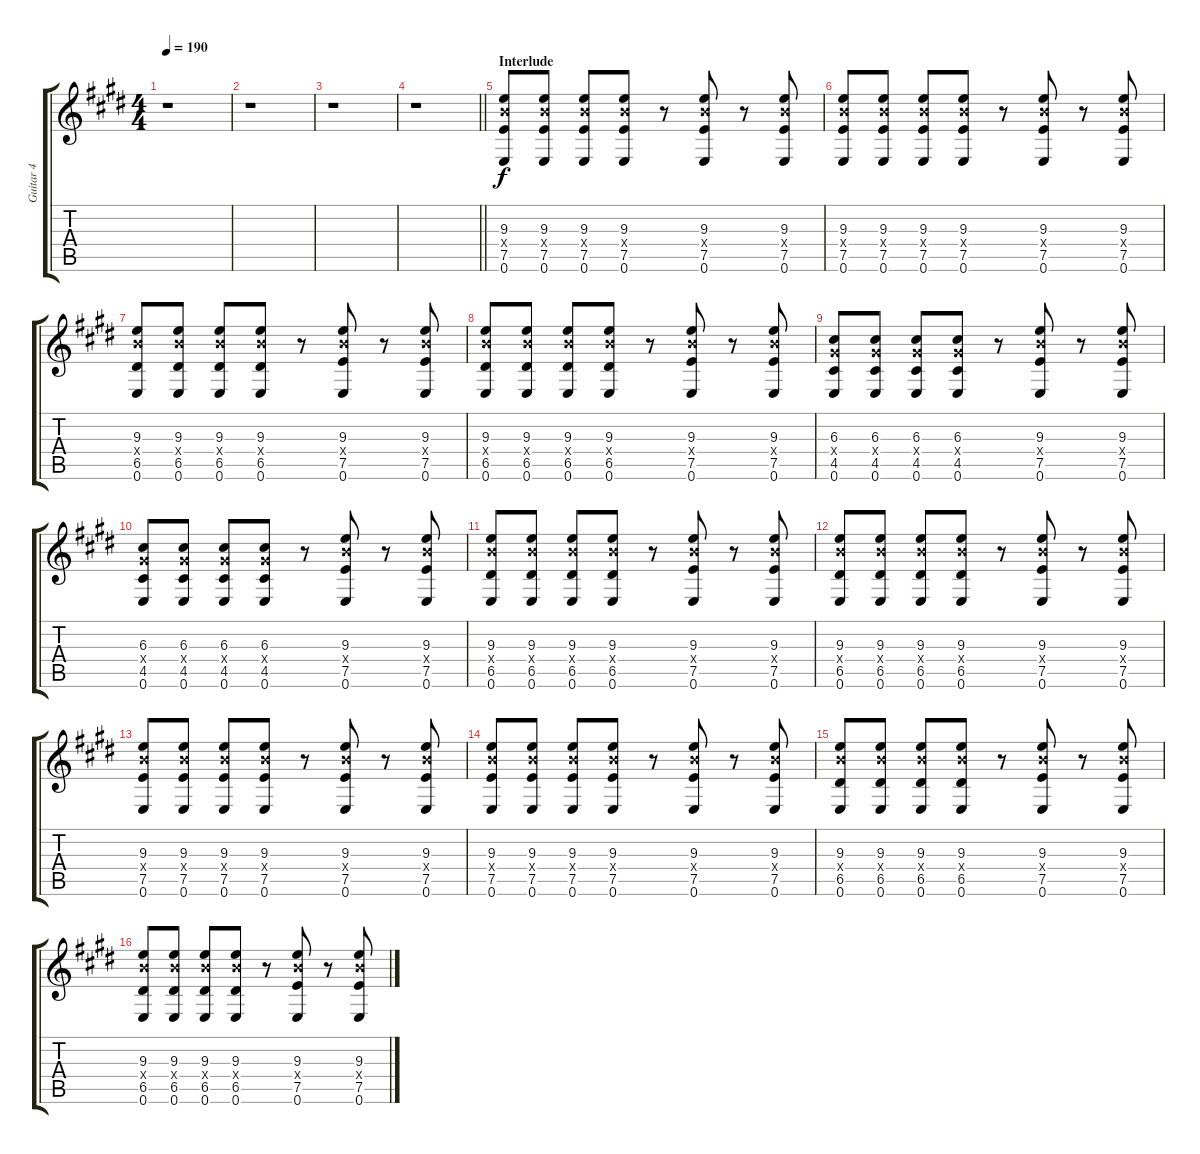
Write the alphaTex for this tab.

\track ("Guitar 4" "Guitar 4") {instrument distortionguitar}
\staff {score tabs}
\tuning (E4 B3 G3 D3 A2 E2) {hide}
\ts (4 4)
\tempo 190
\clef g2
\ks e
r.1{dy f} |
r.1 |
r.1 |
\barLineRight lightlight
r.1 |
\section ("" "Interlude")
(9.3 9.4{x} 7.5 0.6).8 (9.3 9.4{x} 7.5 0.6).8 (9.3 9.4{x} 7.5 0.6).8 (9.3 9.4{x} 7.5 0.6).8 r.8 (9.3 9.4{x} 7.5 0.6).8 r.8 (9.3 9.4{x} 7.5 0.6).8 |
(9.3 9.4{x} 7.5 0.6).8 (9.3 9.4{x} 7.5 0.6).8 (9.3 9.4{x} 7.5 0.6).8 (9.3 9.4{x} 7.5 0.6).8 r.8 (9.3 9.4{x} 7.5 0.6).8 r.8 (9.3 9.4{x} 7.5 0.6).8 |
(9.3 9.4{x} 6.5 0.6).8 (9.3 9.4{x} 6.5 0.6).8 (9.3 9.4{x} 6.5 0.6).8 (9.3 9.4{x} 6.5 0.6).8 r.8 (9.3 9.4{x} 7.5 0.6).8 r.8 (9.3 9.4{x} 7.5 0.6).8 |
(9.3 9.4{x} 6.5 0.6).8 (9.3 9.4{x} 6.5 0.6).8 (9.3 9.4{x} 6.5 0.6).8 (9.3 9.4{x} 6.5 0.6).8 r.8 (9.3 9.4{x} 7.5 0.6).8 r.8 (9.3 9.4{x} 7.5 0.6).8 |
(6.3 6.4{x} 4.5 0.6).8 (6.3 6.4{x} 4.5 0.6).8 (6.3 6.4{x} 4.5 0.6).8 (6.3 6.4{x} 4.5 0.6).8 r.8 (9.3 9.4{x} 7.5 0.6).8 r.8 (9.3 9.4{x} 7.5 0.6).8 |
(6.3 6.4{x} 4.5 0.6).8 (6.3 6.4{x} 4.5 0.6).8 (6.3 6.4{x} 4.5 0.6).8 (6.3 6.4{x} 4.5 0.6).8 r.8 (9.3 9.4{x} 7.5 0.6).8 r.8 (9.3 9.4{x} 7.5 0.6).8 |
(9.3 9.4{x} 6.5 0.6).8 (9.3 9.4{x} 6.5 0.6).8 (9.3 9.4{x} 6.5 0.6).8 (9.3 9.4{x} 6.5 0.6).8 r.8 (9.3 9.4{x} 7.5 0.6).8 r.8 (9.3 9.4{x} 7.5 0.6).8 |
(9.3 9.4{x} 6.5 0.6).8 (9.3 9.4{x} 6.5 0.6).8 (9.3 9.4{x} 6.5 0.6).8 (9.3 9.4{x} 6.5 0.6).8 r.8 (9.3 9.4{x} 7.5 0.6).8 r.8 (9.3 9.4{x} 7.5 0.6).8 |
(9.3 9.4{x} 7.5 0.6).8 (9.3 9.4{x} 7.5 0.6).8 (9.3 9.4{x} 7.5 0.6).8 (9.3 9.4{x} 7.5 0.6).8 r.8 (9.3 9.4{x} 7.5 0.6).8 r.8 (9.3 9.4{x} 7.5 0.6).8 |
(9.3 9.4{x} 7.5 0.6).8 (9.3 9.4{x} 7.5 0.6).8 (9.3 9.4{x} 7.5 0.6).8 (9.3 9.4{x} 7.5 0.6).8 r.8 (9.3 9.4{x} 7.5 0.6).8 r.8 (9.3 9.4{x} 7.5 0.6).8 |
(9.3 9.4{x} 6.5 0.6).8 (9.3 9.4{x} 6.5 0.6).8 (9.3 9.4{x} 6.5 0.6).8 (9.3 9.4{x} 6.5 0.6).8 r.8 (9.3 9.4{x} 7.5 0.6).8 r.8 (9.3 9.4{x} 7.5 0.6).8 |
(9.3 9.4{x} 6.5 0.6).8 (9.3 9.4{x} 6.5 0.6).8 (9.3 9.4{x} 6.5 0.6).8 (9.3 9.4{x} 6.5 0.6).8 r.8 (9.3 9.4{x} 7.5 0.6).8 r.8 (9.3 9.4{x} 7.5 0.6).8
